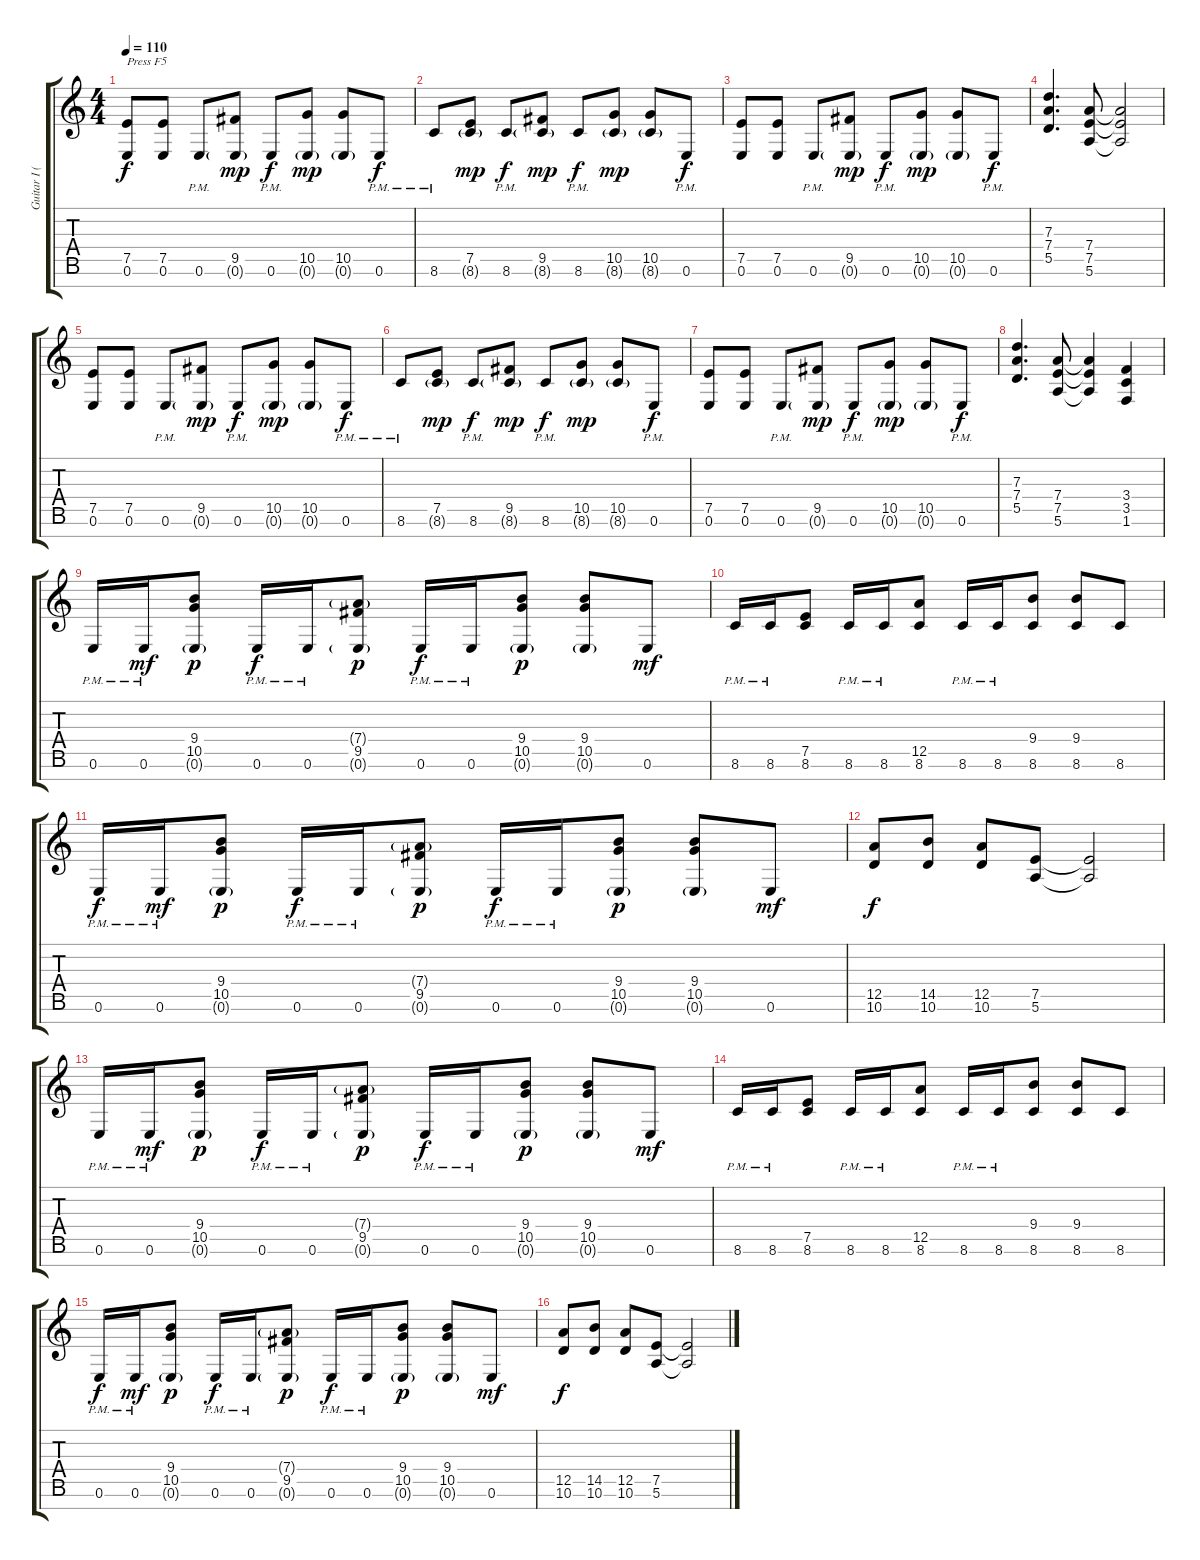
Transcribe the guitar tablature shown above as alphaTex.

\track ("Guitar I (Rhythm)" "Guitar I (") {instrument distortionguitar}
\staff {score tabs}
\tuning (E4 B3 G3 D3 A2 E2 B1) {hide}
\ts (4 4)
\tempo 110
\clef g2
\ks c
(7.5 0.6).8{txt "Press F5" dy f instrument distortionguitar} (7.5 0.6).8 0.6{pm}.8 (9.5 0.6{g}).8{dy mp} 0.6{pm}.8{dy f} (10.5 0.6{g}).8{dy mp} (10.5 0.6{g}).8 0.6{pm}.8{dy f} |
8.6{pm}.8 (7.5 8.6{g}).8{dy mp} 8.6{pm}.8{dy f} (9.5 8.6{g}).8{dy mp} 8.6{pm}.8{dy f} (10.5 8.6{g}).8{dy mp} (10.5 8.6{g}).8 0.6{pm}.8{dy f} |
(7.5 0.6).8 (7.5 0.6).8 0.6{pm}.8 (9.5 0.6{g}).8{dy mp} 0.6{pm}.8{dy f} (10.5 0.6{g}).8{dy mp} (10.5 0.6{g}).8 0.6{pm}.8{dy f} |
(7.3 7.4 5.5).4{d} (7.4 7.5 5.6).8 (7.4{t} 7.5{t} 5.6{t}).2 |
(7.5 0.6).8 (7.5 0.6).8 0.6{pm}.8 (9.5 0.6{g}).8{dy mp} 0.6{pm}.8{dy f} (10.5 0.6{g}).8{dy mp} (10.5 0.6{g}).8 0.6{pm}.8{dy f} |
8.6{pm}.8 (7.5 8.6{g}).8{dy mp} 8.6{pm}.8{dy f} (9.5 8.6{g}).8{dy mp} 8.6{pm}.8{dy f} (10.5 8.6{g}).8{dy mp} (10.5 8.6{g}).8 0.6{pm}.8{dy f} |
(7.5 0.6).8 (7.5 0.6).8 0.6{pm}.8 (9.5 0.6{g}).8{dy mp} 0.6{pm}.8{dy f} (10.5 0.6{g}).8{dy mp} (10.5 0.6{g}).8 0.6{pm}.8{dy f} |
(7.3 7.4 5.5).4{d} (7.4 7.5 5.6).8 (7.4{t} 7.5{t} 5.6{t}).4 (3.4 3.5 1.6).4 |
0.6{pm}.16 0.6{pm}.16{dy mf} (9.4 10.5 0.6{g}).8{dy p} 0.6{pm}.16{dy f} 0.6{pm}.16 (7.4{g} 9.5 0.6{g}).8{dy p} 0.6{pm}.16{dy f} 0.6{pm}.16 (9.4 10.5 0.6{g}).8{dy p} (9.4 10.5 0.6{g}).8 0.6.8{dy mf} |
8.6{pm}.16 8.6{pm}.16 (7.5 8.6).8 8.6{pm}.16 8.6{pm}.16 (12.5 8.6).8 8.6{pm}.16 8.6{pm}.16 (9.4 8.6).8 (9.4 8.6).8 8.6.8 |
0.6{pm}.16{dy f} 0.6{pm}.16{dy mf} (9.4 10.5 0.6{g}).8{dy p} 0.6{pm}.16{dy f} 0.6{pm}.16 (7.4{g} 9.5 0.6{g}).8{dy p} 0.6{pm}.16{dy f} 0.6{pm}.16 (9.4 10.5 0.6{g}).8{dy p} (9.4 10.5 0.6{g}).8 0.6.8{dy mf} |
(12.5 10.6).8{dy f} (14.5 10.6).8 (12.5 10.6).8 (7.5 5.6).8 (7.5{t} 5.6{t}).2 |
0.6{pm}.16 0.6{pm}.16{dy mf} (9.4 10.5 0.6{g}).8{dy p} 0.6{pm}.16{dy f} 0.6{pm}.16 (7.4{g} 9.5 0.6{g}).8{dy p} 0.6{pm}.16{dy f} 0.6{pm}.16 (9.4 10.5 0.6{g}).8{dy p} (9.4 10.5 0.6{g}).8 0.6.8{dy mf} |
8.6{pm}.16 8.6{pm}.16 (7.5 8.6).8 8.6{pm}.16 8.6{pm}.16 (12.5 8.6).8 8.6{pm}.16 8.6{pm}.16 (9.4 8.6).8 (9.4 8.6).8 8.6.8 |
0.6{pm}.16{dy f} 0.6{pm}.16{dy mf} (9.4 10.5 0.6{g}).8{dy p} 0.6{pm}.16{dy f} 0.6{pm}.16 (7.4{g} 9.5 0.6{g}).8{dy p} 0.6{pm}.16{dy f} 0.6{pm}.16 (9.4 10.5 0.6{g}).8{dy p} (9.4 10.5 0.6{g}).8 0.6.8{dy mf} |
(12.5 10.6).8{dy f} (14.5 10.6).8 (12.5 10.6).8 (7.5 5.6).8 (7.5{t} 5.6{t}).2
